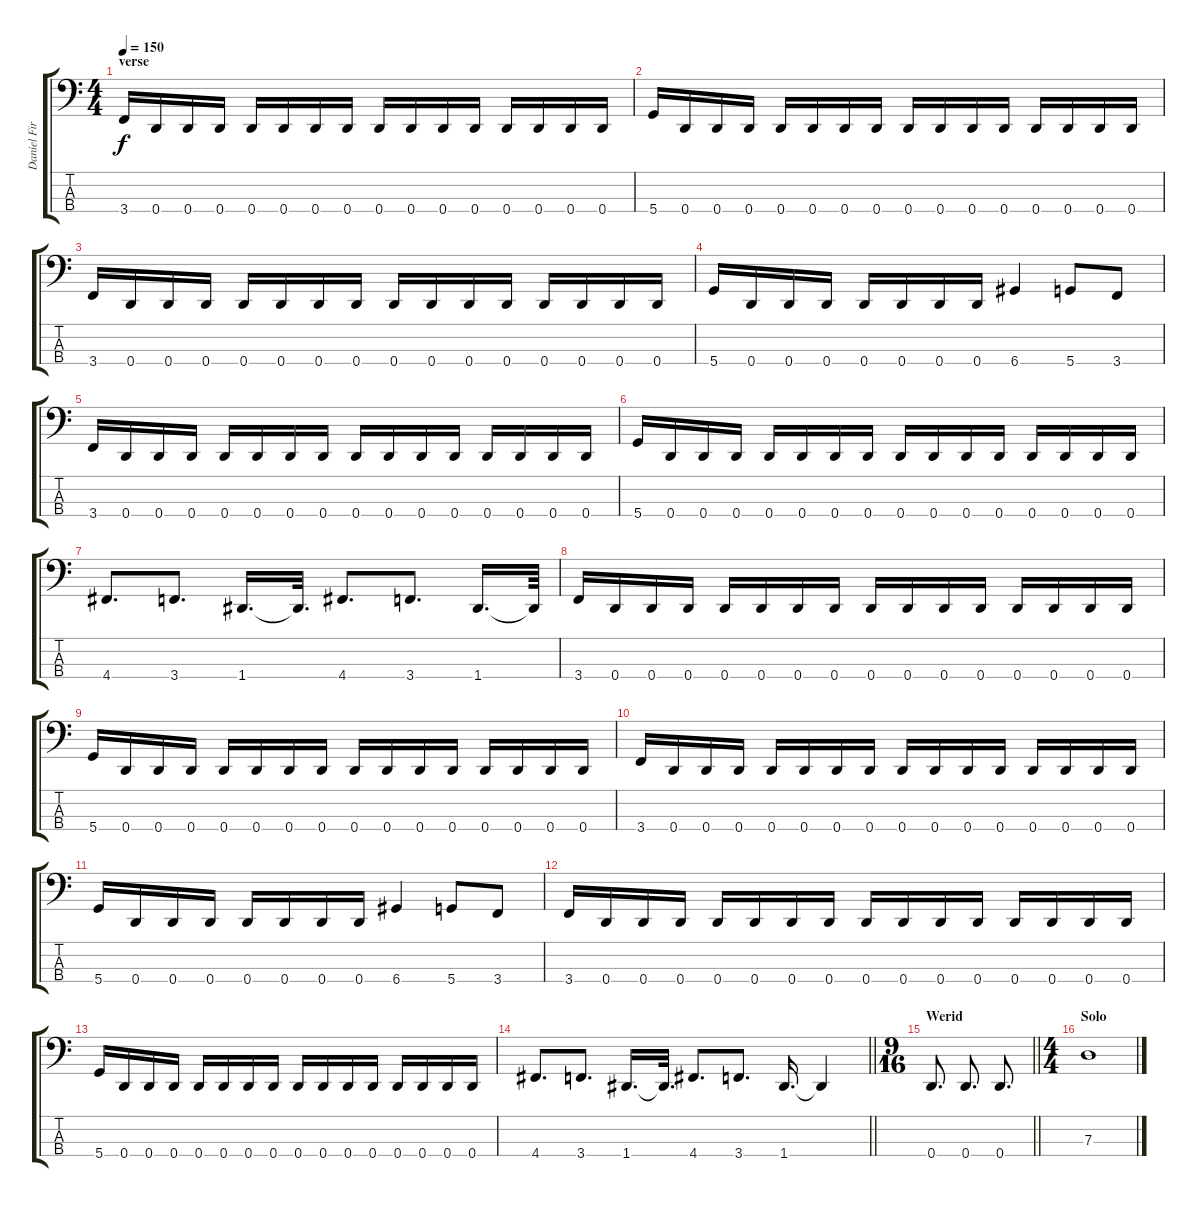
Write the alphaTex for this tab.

\track ("Daniel Firth" "Daniel Fir") {instrument electricbassfinger}
\staff {score tabs}
\tuning (F2 C2 G1 D1) {hide}
\ts (4 4)
\section ("" "verse")
\tempo 150
\clef f4
\ks c
3.4.16{dy f} 0.4.16 0.4.16 0.4.16 0.4.16 0.4.16 0.4.16 0.4.16 0.4.16 0.4.16 0.4.16 0.4.16 0.4.16 0.4.16 0.4.16 0.4.16 |
5.4.16 0.4.16 0.4.16 0.4.16 0.4.16 0.4.16 0.4.16 0.4.16 0.4.16 0.4.16 0.4.16 0.4.16 0.4.16 0.4.16 0.4.16 0.4.16 |
3.4.16 0.4.16 0.4.16 0.4.16 0.4.16 0.4.16 0.4.16 0.4.16 0.4.16 0.4.16 0.4.16 0.4.16 0.4.16 0.4.16 0.4.16 0.4.16 |
5.4.16 0.4.16 0.4.16 0.4.16 0.4.16 0.4.16 0.4.16 0.4.16 6.4.4 5.4.8 3.4.8 |
3.4.16 0.4.16 0.4.16 0.4.16 0.4.16 0.4.16 0.4.16 0.4.16 0.4.16 0.4.16 0.4.16 0.4.16 0.4.16 0.4.16 0.4.16 0.4.16 |
5.4.16 0.4.16 0.4.16 0.4.16 0.4.16 0.4.16 0.4.16 0.4.16 0.4.16 0.4.16 0.4.16 0.4.16 0.4.16 0.4.16 0.4.16 0.4.16 |
4.4.8{d} 3.4.8{d} 1.4.16{d} 1.4{t}.32{d} 4.4.8{d} 3.4.8{d} 1.4.16{d} 1.4{t}.64 |
3.4.16 0.4.16 0.4.16 0.4.16 0.4.16 0.4.16 0.4.16 0.4.16 0.4.16 0.4.16 0.4.16 0.4.16 0.4.16 0.4.16 0.4.16 0.4.16 |
5.4.16 0.4.16 0.4.16 0.4.16 0.4.16 0.4.16 0.4.16 0.4.16 0.4.16 0.4.16 0.4.16 0.4.16 0.4.16 0.4.16 0.4.16 0.4.16 |
3.4.16 0.4.16 0.4.16 0.4.16 0.4.16 0.4.16 0.4.16 0.4.16 0.4.16 0.4.16 0.4.16 0.4.16 0.4.16 0.4.16 0.4.16 0.4.16 |
5.4.16 0.4.16 0.4.16 0.4.16 0.4.16 0.4.16 0.4.16 0.4.16 6.4.4 5.4.8 3.4.8 |
3.4.16 0.4.16 0.4.16 0.4.16 0.4.16 0.4.16 0.4.16 0.4.16 0.4.16 0.4.16 0.4.16 0.4.16 0.4.16 0.4.16 0.4.16 0.4.16 |
5.4.16 0.4.16 0.4.16 0.4.16 0.4.16 0.4.16 0.4.16 0.4.16 0.4.16 0.4.16 0.4.16 0.4.16 0.4.16 0.4.16 0.4.16 0.4.16 |
\barLineRight lightlight
4.4.8{d} 3.4.8{d} 1.4.16{d} 1.4{t}.32{d} 4.4.8{d} 3.4.8{d} 1.4.16{d} 1.4{t}.4 |
\ts (9 16)
\section ("" "Werid")
\barLineRight lightlight
0.4.8{d} 0.4.8{d} 0.4.8{d} |
\ts (4 4)
\section ("" "Solo ")
7.3.1
